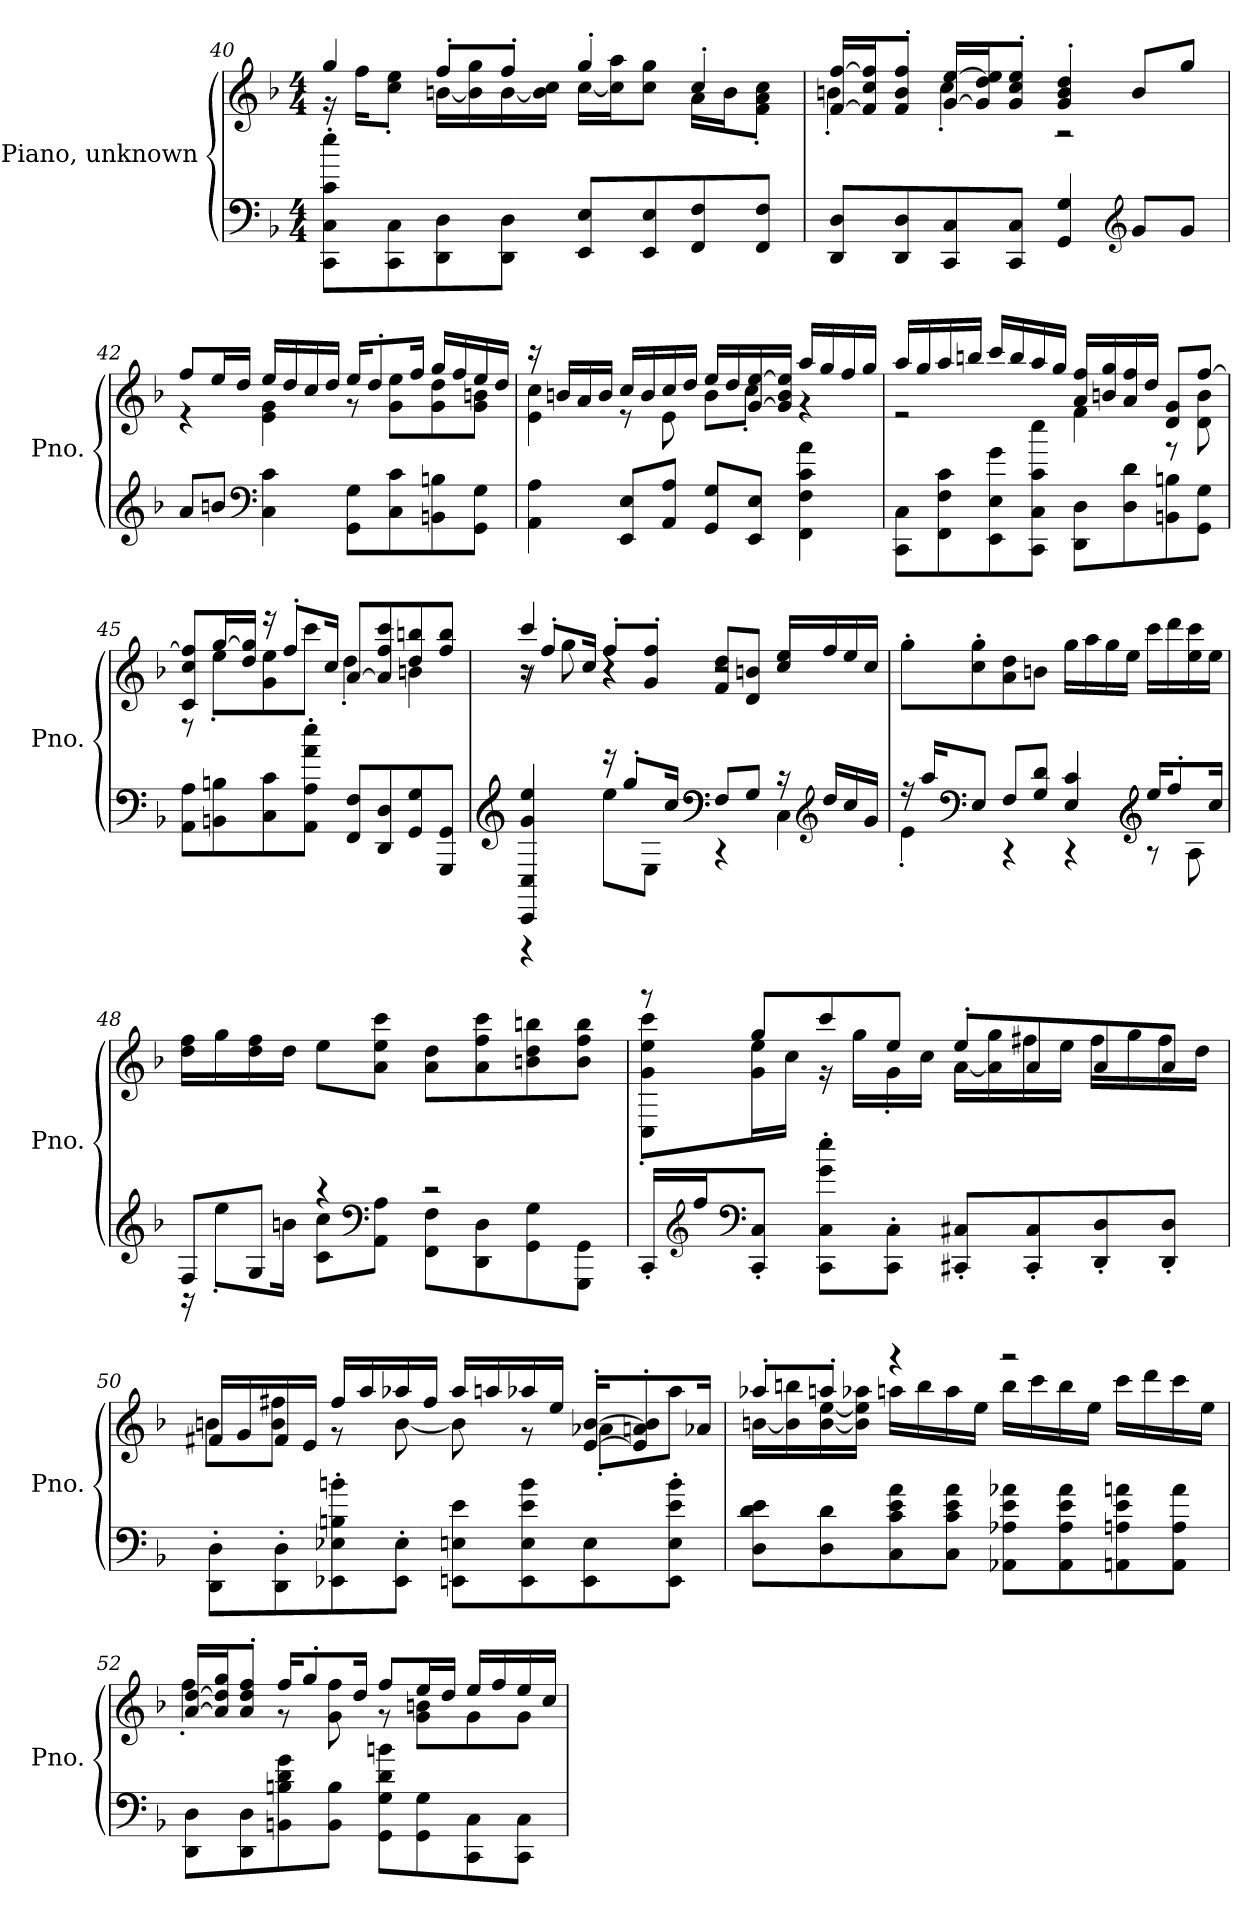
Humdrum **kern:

**kern	**kern
*part1	*part1
*staff2	*staff1
*I"Piano, unknown	*
*I'Pno.	*
!!LO:PB:g=z
*clefF4	*clefG2
*k[b-]	*k[b-]
*M4/4	*M4/4
=40	=40
*	*^
8CC\' 8C\' 8c\' 8ee\'L	4gg/	16r
.	.	16ff\KL
8CC\ 8C\	.	8cc\' 8ee\'J
8DD\ 8D\	8ff'/L	[16bn\LL
.	.	16b\] 16gg\
8DD\ 8D\J	8ff'/J	[16b\
.	.	16b\] 16cc\JJ
8EE/ 8E/L	4gg'/	[16cc\LL
.	.	16cc\] 16aa\J
8EE/ 8E/	.	8cc\ 8gg\J
8FF/ 8F/	4cc'/	16a\LL
.	.	16b\J
8FF/ 8F/J	.	8f\' 8a\' 8cc\'J
=41	=41	=41
8DD/ 8D/L	[16f/ [16ff/LL	4bn'\
.	16f/] 16cc/ 16ff/]J	.
8DD/ 8D/	8f/' 8b/' 8ff/'J	.
8CC/ 8C/	[16g/ [16ee/LL	4cc'\
.	16g/] 16dd/ 16ee/]J	.
8CC/ 8C/J	8g/' 8cc/' 8ee/'J	.
4GG/ 4G/	4g/' 4b/' 4dd/'	2r
*clefG2	*	*
8g/L	8b/L	.
8g/J	8gg/J	.
!!LO:LB:g=z	!!
=42	=42	=42
8a/L	8ff/L	4r
8bn/J	16ee/L	.
.	16dd/JJ	.
*clefF4	*	*
4C\ 4c\	16ee/LL	4e\ 4g\
.	16dd/	.
.	16cc/	.
.	16dd/JJ	.
8GG\ 8G\L	16ee/KL	8r
.	8dd'/	.
8C\ 8c\	.	8g\ 8ee\L
.	16ff/Jk	.
8BBn\ 8Bn\	16gg/LL	8g\ 8dd\
.	16ff/	.
8GG\ 8G\J	16ee/	8g\ 8bn\J
.	16dd/JJ	.
=43	=43	=43
4AA\ 4A\	16r	4e\ 4cc\
.	16bn/LL	.
.	16a/	.
.	16b/JJ	.
8EE/ 8E/L	16cc/LL	8r
.	16b/	.
8AA/ 8A/J	16cc/	8e\
.	16dd/JJ	.
8GG/ 8G/L	16ee/LL	8b\L
.	16dd/	.
8EE/ 8E/J	[16g/ [16ee/	8cc'\J
.	16g/] 16b/ 16ee/]JJ	.
4FF\ 4F\ 4c\ 4a\	16aa/LL	4r
.	16gg/	.
.	16ff/	.
.	16gg/JJ	.
!!LO:LB:g=z	!!
=44	=44	=44
8CC\ 8C\L	16aa/LL	2r
.	16gg/	.
8FF\ 8F\ 8c\	16aa/	.
.	16bbn/JJ	.
8EE\ 8E\ 8g\	16ccc/LL	.
.	16bb/	.
8CC\ 8C\ 8c\ 8ee\J	16aa/	.
.	16gg/JJ	.
8DD\ 8D\L	16a/ 16ff/LL	4f\
.	16bn/ 16gg/	.
8D\ 8d\	16a/ 16ff/	.
.	16dd/JJ	.
8BBn\ 8Bn\	8d/ 8g/L	8r
8GG\ 8G\J	[8ff/J	8d\ 8b\
=45	=45	=45
8AA\ 8A\L	8c/ 8cc/ 8ff/]L	8r
8BBn\ 8Bn\	[16gg/L	8ee'\L
.	16dd/ 16gg/]JJ	.
8C\ 8c\	16r	8g\ 8ee\
.	8ff'/L	.
8AA\' 8A\' 8a\' 8ee\'J	.	8ccc\J
.	16cc/Jk	.
8FF/ 8F/L	[8a/L	4dd'\
8DD/ 8D/	8a/] 8ff/ 8ccc/	.
8GG/ 8G/	8dd/ 8bbn/	4bn\
8GGG/ 8GG/J	8ff/ 8bb/J	.
*	*v	*v
!!LO:LB:g=z
=46	=46
*clefG2	*
*^	*^
*	*	*	*^
4CC/ 4C/ 4g/ 4ee/	4r	4ccc/	8r	16r
.	.	.	.	8ff'/L
.	.	.	8gg\	.
.	.	.	.	16cc/Jk
16r	8ee\L	4r	4r	8ff'/L
8gg'/L	.	.	.	.
.	8E\J	.	.	8g/' 8ff/'J
16cc/Jk	.	.	.	.
*clefF4	*	*	*	*
8F/L	4r	2r	2r	8f/ 8dd/L
8G/J	.	.	.	8d/ 8bn/J
16r	4C\	.	.	16cc/ 16ee/LL
*clefG2	*	*	*	*
16dd/LL	.	.	.	16ff/
16cc/	.	.	.	16ee/
16g/JJ	.	.	.	16cc/JJ
*	*	*v	*v	*v
=47	=47	=47
16r	4e'\	8gg'\L
16aa/KL	.	.
*clefF4	*	*
8E/J	.	8cc\' 8gg\'
8F/L	4r	8a\ 8dd\
8G/ 8d/J	.	8bn\J
4E/ 4c/	4r	16gg\LL
.	.	16aa\
.	.	16gg\
.	.	16ee\JJ
*clefG2	*	*
16ee/KL	8r	16ccc\LL
8ff'/	.	16ddd\
.	8A\	16ee\ 16ccc\
16cc/Jk	.	16ee\JJ
!!LO:LB:g=z
=48	=48	=48
8F/L	16r	16dd\ 16ff\LL
.	8ee'\L	16gg\
8G/J	.	16dd\ 16ff\
.	16bn\Jk	16dd\JJ
4r	8c\ 8cc\L	8ee\L
*clefF4	*	*
.	8AA\ 8A\J	8a\ 8ee\ 8ccc\J
2r	8FF\ 8F\L	8a\ 8dd\L
.	8DD\ 8D\	8a\ 8ff\ 8ccc\
.	8GG\ 8G\	8bn\ 8dd\ 8bbn\
.	8GGG\ 8GG\J	8b\ 8ff\ 8bb\J
*v	*v	*
=49	=49
*	*^
16CC'/LL	8r	8C\' 8g\' 8ee\' 8ccc\'L
*clefG2	*	*
16ff/J	.	.
*clefF4	*	*
8CC/' 8C/'J	8gg/L	16g\ 16ee\L
.	.	16cc\JJ
8CC\' 8C\' 8g\' 8ee\'L	8ccc/	16r
.	.	16gg\LL
8CC\' 8C\'J	8ee/J	16g'\
.	.	16cc\JJ
8CC#X/' 8C#X/'L	8ee'/L	[16a\LL
.	.	16a\] 16gg\
8CC#/' 8C#/'	8a/	16ff#X\
.	.	16ee\JJ
8DD/' 8D/'	8a/	16ff#\LL
.	.	16gg\
8DD/' 8D/'J	8a/J	16ff#\
.	.	16dd\JJ
!!LO:LB:g=z	!!
=50	=50	=50
8DD\' 8D\'L	16f#X/LL	8bn\L
.	16g/	.
8DD\' 8D\'	16f#/	8b\ 8ff#X\J
.	16e/JJ	.
8EE-X\' 8E-X\' 8Bn\' 8bn\'	16ff#/LL	8r
.	16aa/	.
8EE-\' 8E-\'J	16aa-X/	[8b\
.	16ff#/JJ	.
8EEn\ 8En\ 8e\L	16aa-/LL	8b\]
.	16aan/	.
8EE\ 8E\ 8e\ 8b\	16aa-X/	8r
.	16ee/JJ	.
8EE\ 8E\	[16e/' [16b/'KL	8a-X'\L
.	8e/]' 8an/' 8b/]'	.
8EE\' 8E\' 8e\' 8b\'J	.	8aa-\J
.	16a-X/Jk	.
!!LO:PB:g=z	!!
=51	=51	=51
8D\ 8d\ 8e\L	8aa-X'/L	[16bn\LL
.	.	16b\] 16bbn\
8D\ 8d\	8aan'/J	[16b\ [16ee\
.	.	16b\] 16ee\] 16aa-X\JJ
8C\ 8c\ 8e\ 8a\	4r	16aan\LL
.	.	16bb\
8C\ 8c\ 8e\ 8a\J	.	16aa\
.	.	16ee\JJ
8AA-X\ 8A-X\ 8e\ 8a-X\L	2r	16bb\LL
.	.	16ccc\
8AA-\ 8A-\ 8e\ 8a-\	.	16bb\
.	.	16ee\JJ
8AAn\ 8An\ 8e\ 8an\	.	16ccc\LL
.	.	16ddd\
8AA\ 8A\ 8a\J	.	16ccc\
.	.	16ee\JJ
=52	=52	=52
8DD\ 8D\L	[16a/ [16dd/LL	4ff'\
.	16a/] 16dd/] 16gg/J	.
8DD\ 8D\	8a/' 8dd/' 8ff/'J	.
8BBn\ 8Bn\ 8d\ 8g\	16ff/KL	8r
.	8gg'/	.
8BB\ 8B\J	.	8g\ 8ff\
.	16dd/Jk	.
8GG\ 8G\ 8d\ 8bn\L	8ff/L	8r
8GG\ 8G\	16ee/L	8g\ 8bn\L
.	16dd/JJ	.
8CC\ 8C\	16ee/LL	8g\
.	16ff/	.
8CC\ 8C\J	16ee/	8g\J
.	16cc/JJ	.
*	*v	*v
=	=
*-	*-
